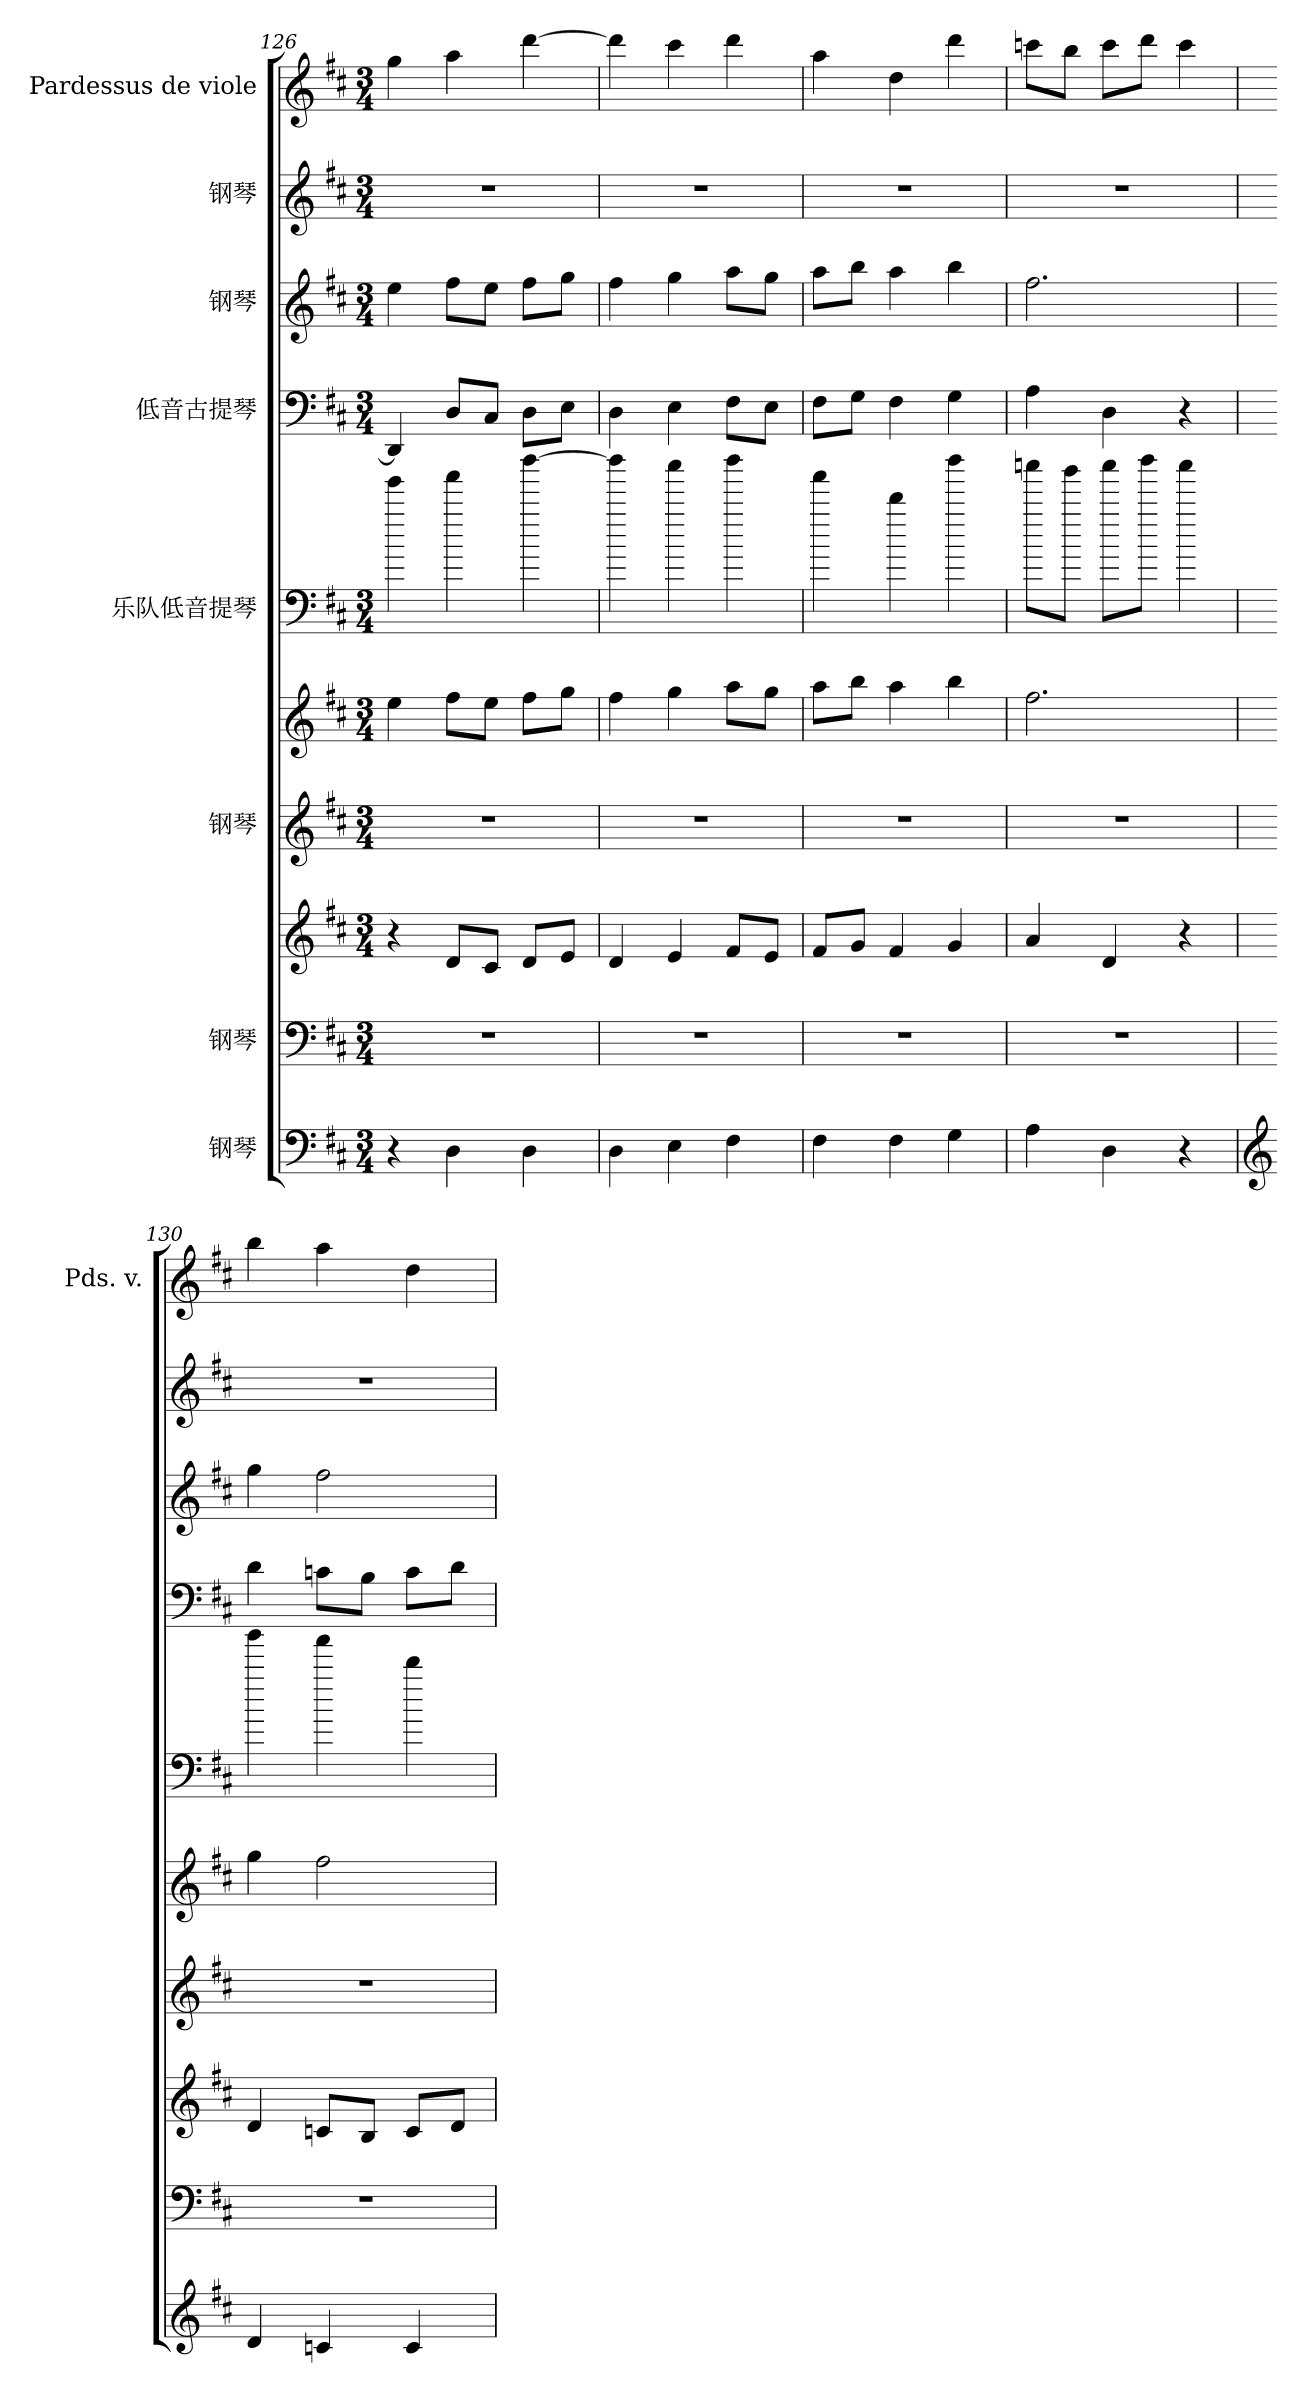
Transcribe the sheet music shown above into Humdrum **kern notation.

**kern	**kern	**kern	**kern	**kern	**kern	**kern	**kern	**kern	**kern
*part8	*part7	*part7	*part6	*part6	*part5	*part4	*part3	*part2	*part1
*staff10	*staff9	*staff8	*staff7	*staff6	*staff5	*staff4	*staff3	*staff2	*staff1
*I"钢琴	*I"钢琴	*	*I"钢琴	*	*I"乐队低音提琴	*I"低音古提琴	*I"钢琴	*I"钢琴	*I"Pardessus de viole
*	*	*	*	*	*	*	*	*	*I'Pds. v.
*clefF4	*clefF4	*clefG2	*clefG2	*clefG2	*clefF4	*clefF4	*clefG2	*clefG2	*clefG2
*	*	*	*	*	*ITrd7c12	*	*	*	*
*k[f#c#]	*k[f#c#]	*k[f#c#]	*k[f#c#]	*k[f#c#]	*k[f#c#]	*k[f#c#]	*k[f#c#]	*k[f#c#]	*k[f#c#]
*M3/4	*M3/4	*M3/4	*M3/4	*M3/4	*M3/4	*M3/4	*M3/4	*M3/4	*M3/4
=126	=126	=126	=126	=126	=126	=126	=126	=126	=126
4r	2.r	4r	2.r	4ee\	4gg\	4DD/]	4ee\	2.r	4gg\
4D\	.	8d/L	.	8ff#\L	4aa\	8D/L	8ff#\L	.	4aa\
.	.	8c#/J	.	8ee\J	.	8C#/J	8ee\J	.	.
4D\	.	8d/L	.	8ff#\L	[4ddd\	8D\L	8ff#\L	.	[4ddd\
.	.	8e/J	.	8gg\J	.	8E\J	8gg\J	.	.
=127	=127	=127	=127	=127	=127	=127	=127	=127	=127
4D\	2.r	4d/	2.r	4ff#\	4ddd\]	4D\	4ff#\	2.r	4ddd\]
4E\	.	4e/	.	4gg\	4ccc#\	4E\	4gg\	.	4ccc#\
4F#\	.	8f#/L	.	8aa\L	4ddd\	8F#\L	8aa\L	.	4ddd\
.	.	8e/J	.	8gg\J	.	8E\J	8gg\J	.	.
=128	=128	=128	=128	=128	=128	=128	=128	=128	=128
4F#\	2.r	8f#/L	2.r	8aa\L	4aa\	8F#\L	8aa\L	2.r	4aa\
.	.	8g/J	.	8bb\J	.	8G\J	8bb\J	.	.
4F#\	.	4f#/	.	4aa\	4dd\	4F#\	4aa\	.	4dd\
4G\	.	4g/	.	4bb\	4ddd\	4G\	4bb\	.	4ddd\
=129	=129	=129	=129	=129	=129	=129	=129	=129	=129
4A\	2.r	4a/	2.r	2.ff#\	8cccn\L	4A\	2.ff#\	2.r	8cccn\L
.	.	.	.	.	8bb\J	.	.	.	8bb\J
4D\	.	4d/	.	.	8ccc\L	4D\	.	.	8ccc\L
.	.	.	.	.	8ddd\J	.	.	.	8ddd\J
4r	.	4r	.	.	4ccc\	4r	.	.	4ccc\
!!LO:PB:g=z
=130	=130	=130	=130	=130	=130	=130	=130	=130	=130
*clefG2	*	*	*	*	*	*	*	*	*
4d/	2.r	4d/	2.r	4gg\	4bb\	4d\	4gg\	2.r	4bb\
4cn/	.	8cn/L	.	2ff#\	4aa\	8cn\L	2ff#\	.	4aa\
.	.	8B/J	.	.	.	8B\J	.	.	.
4c/	.	8c/L	.	.	4dd\	8c\L	.	.	4dd\
.	.	8d/J	.	.	.	8d\J	.	.	.
=	=	=	=	=	=	=	=	=	=
*-	*-	*-	*-	*-	*-	*-	*-	*-	*-
